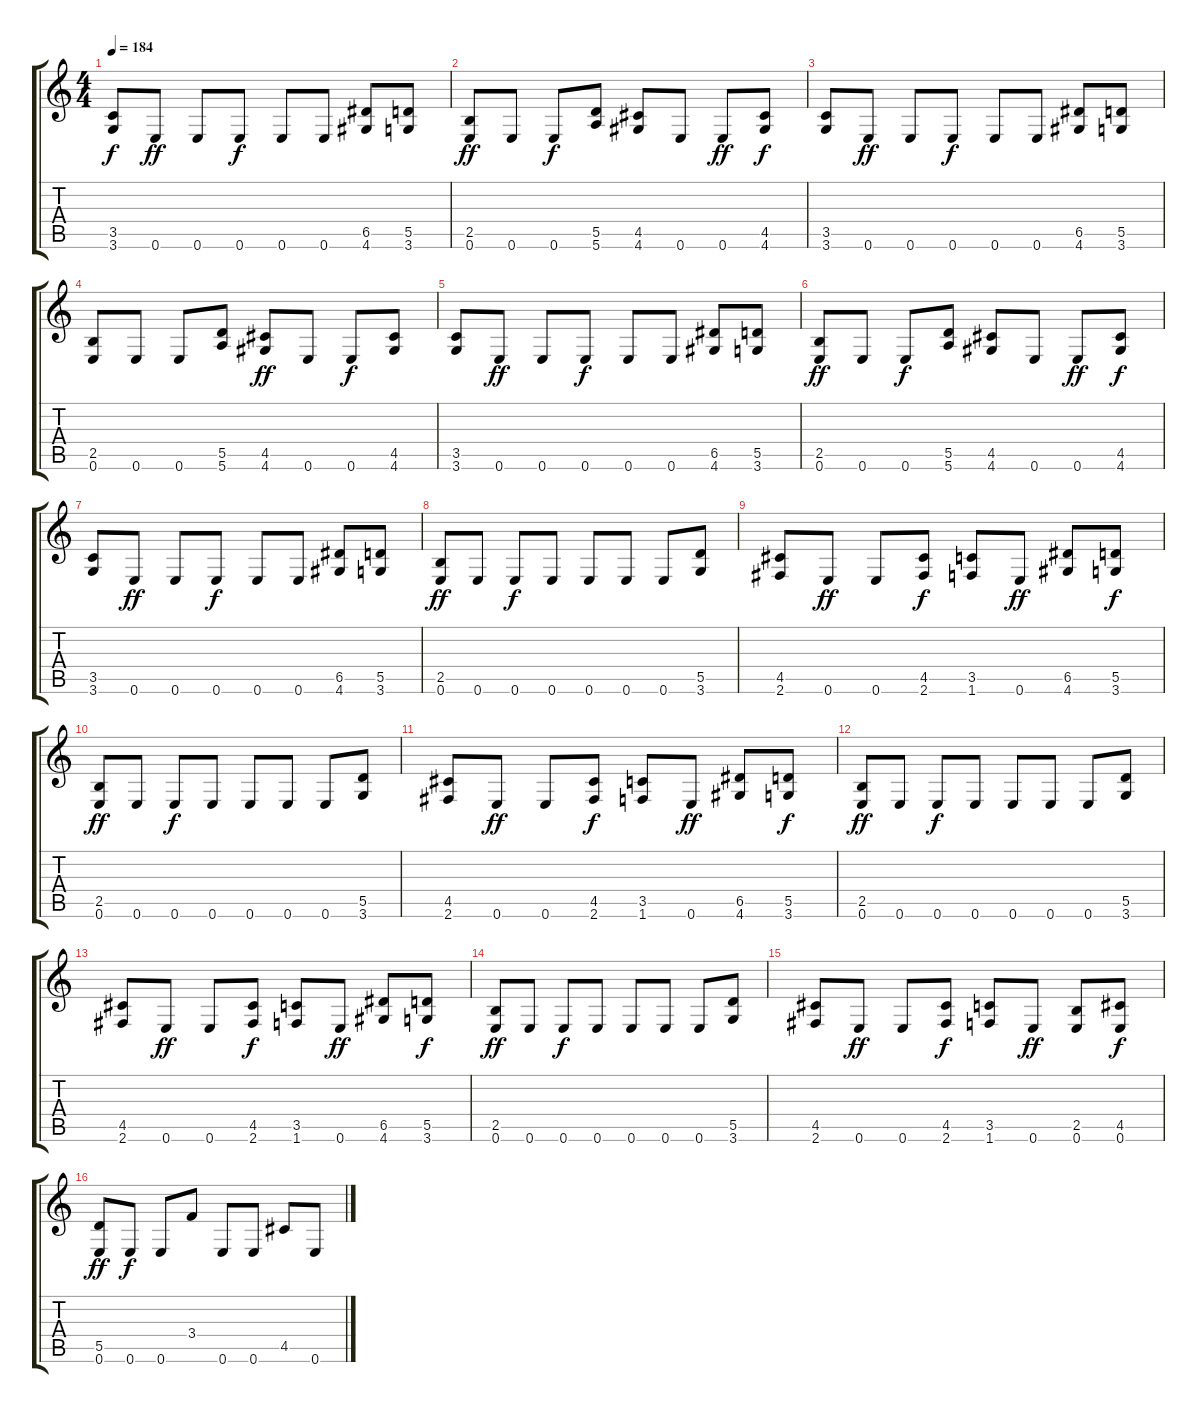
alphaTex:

\track "" {instrument distortionguitar}
\staff {score tabs}
\tuning (E4 B3 G3 D3 A2 E2) {hide}
\ts (4 4)
\tempo 184
\clef g2
\ks c
(3.5 3.6).8{dy f} 0.6.8{dy ff} 0.6.8 0.6.8{dy f} 0.6.8 0.6.8 (6.5 4.6).8 (5.5 3.6).8 |
(2.5 0.6).8{dy ff} 0.6.8 0.6.8{dy f} (5.5 5.6).8 (4.5 4.6).8 0.6.8 0.6.8{dy ff} (4.5 4.6).8{dy f} |
(3.5 3.6).8 0.6.8{dy ff} 0.6.8 0.6.8{dy f} 0.6.8 0.6.8 (6.5 4.6).8 (5.5 3.6).8 |
(2.5 0.6).8 0.6.8 0.6.8 (5.5 5.6).8 (4.5 4.6).8{dy ff} 0.6.8 0.6.8{dy f} (4.5 4.6).8 |
(3.5 3.6).8 0.6.8{dy ff} 0.6.8 0.6.8{dy f} 0.6.8 0.6.8 (6.5 4.6).8 (5.5 3.6).8 |
(2.5 0.6).8{dy ff} 0.6.8 0.6.8{dy f} (5.5 5.6).8 (4.5 4.6).8 0.6.8 0.6.8{dy ff} (4.5 4.6).8{dy f} |
(3.5 3.6).8 0.6.8{dy ff} 0.6.8 0.6.8{dy f} 0.6.8 0.6.8 (6.5 4.6).8 (5.5 3.6).8 |
(2.5 0.6).8{dy ff} 0.6.8 0.6.8{dy f} 0.6.8 0.6.8 0.6.8 0.6.8 (5.5 3.6).8 |
(4.5 2.6).8 0.6.8{dy ff} 0.6.8 (4.5 2.6).8{dy f} (3.5 1.6).8 0.6.8{dy ff} (6.5 4.6).8 (5.5 3.6).8{dy f} |
(2.5 0.6).8{dy ff} 0.6.8 0.6.8{dy f} 0.6.8 0.6.8 0.6.8 0.6.8 (5.5 3.6).8 |
(4.5 2.6).8 0.6.8{dy ff} 0.6.8 (4.5 2.6).8{dy f} (3.5 1.6).8 0.6.8{dy ff} (6.5 4.6).8 (5.5 3.6).8{dy f} |
(2.5 0.6).8{dy ff} 0.6.8 0.6.8{dy f} 0.6.8 0.6.8 0.6.8 0.6.8 (5.5 3.6).8 |
(4.5 2.6).8 0.6.8{dy ff} 0.6.8 (4.5 2.6).8{dy f} (3.5 1.6).8 0.6.8{dy ff} (6.5 4.6).8 (5.5 3.6).8{dy f} |
(2.5 0.6).8{dy ff} 0.6.8 0.6.8{dy f} 0.6.8 0.6.8 0.6.8 0.6.8 (5.5 3.6).8 |
(4.5 2.6).8 0.6.8{dy ff} 0.6.8 (4.5 2.6).8{dy f} (3.5 1.6).8 0.6.8{dy ff} (2.5 0.6).8 (4.5 0.6).8{dy f} |
(5.5 0.6).8{dy ff} 0.6.8{dy f} 0.6.8 3.4.8 0.6.8 0.6.8 4.5.8 0.6.8
